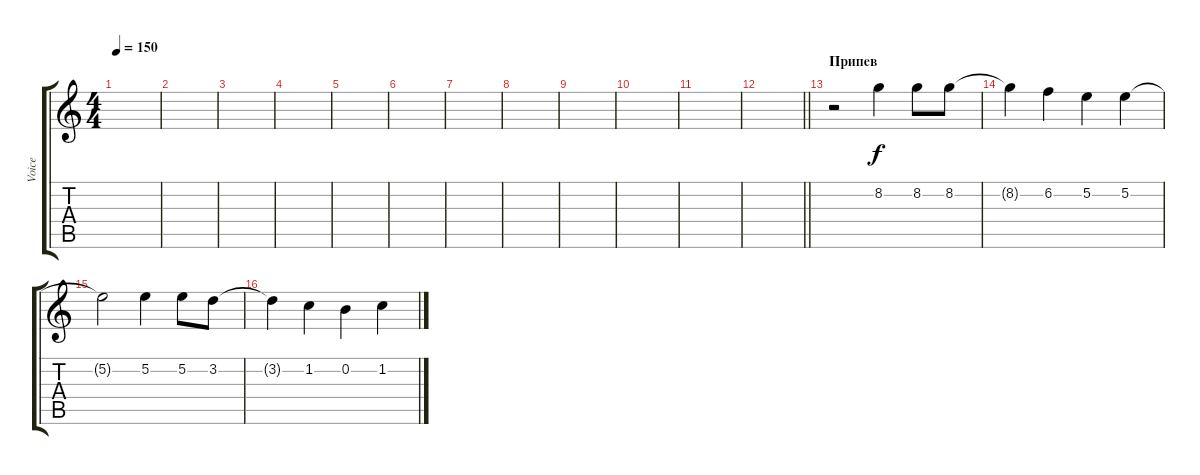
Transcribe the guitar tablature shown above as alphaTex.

\track ("Voice" "Voice") {instrument acousticguitarnylon}
\staff {score tabs}
\tuning (E4 B3 G3 D3 A2 E2) {hide}
\ts (4 4)
\tempo 150
\clef g2
\ks c
|
|
|
|
|
|
|
|
|
|
|
\barLineRight lightlight
|
\section ("" "Припев")
r.2 8.2.4 8.2.8 8.2.8 |
8.2{t}.4 6.2.4 5.2.4 5.2.4 |
5.2{t}.2 5.2.4 5.2.8 3.2.8 |
3.2{t}.4 1.2.4 0.2.4 1.2.4
